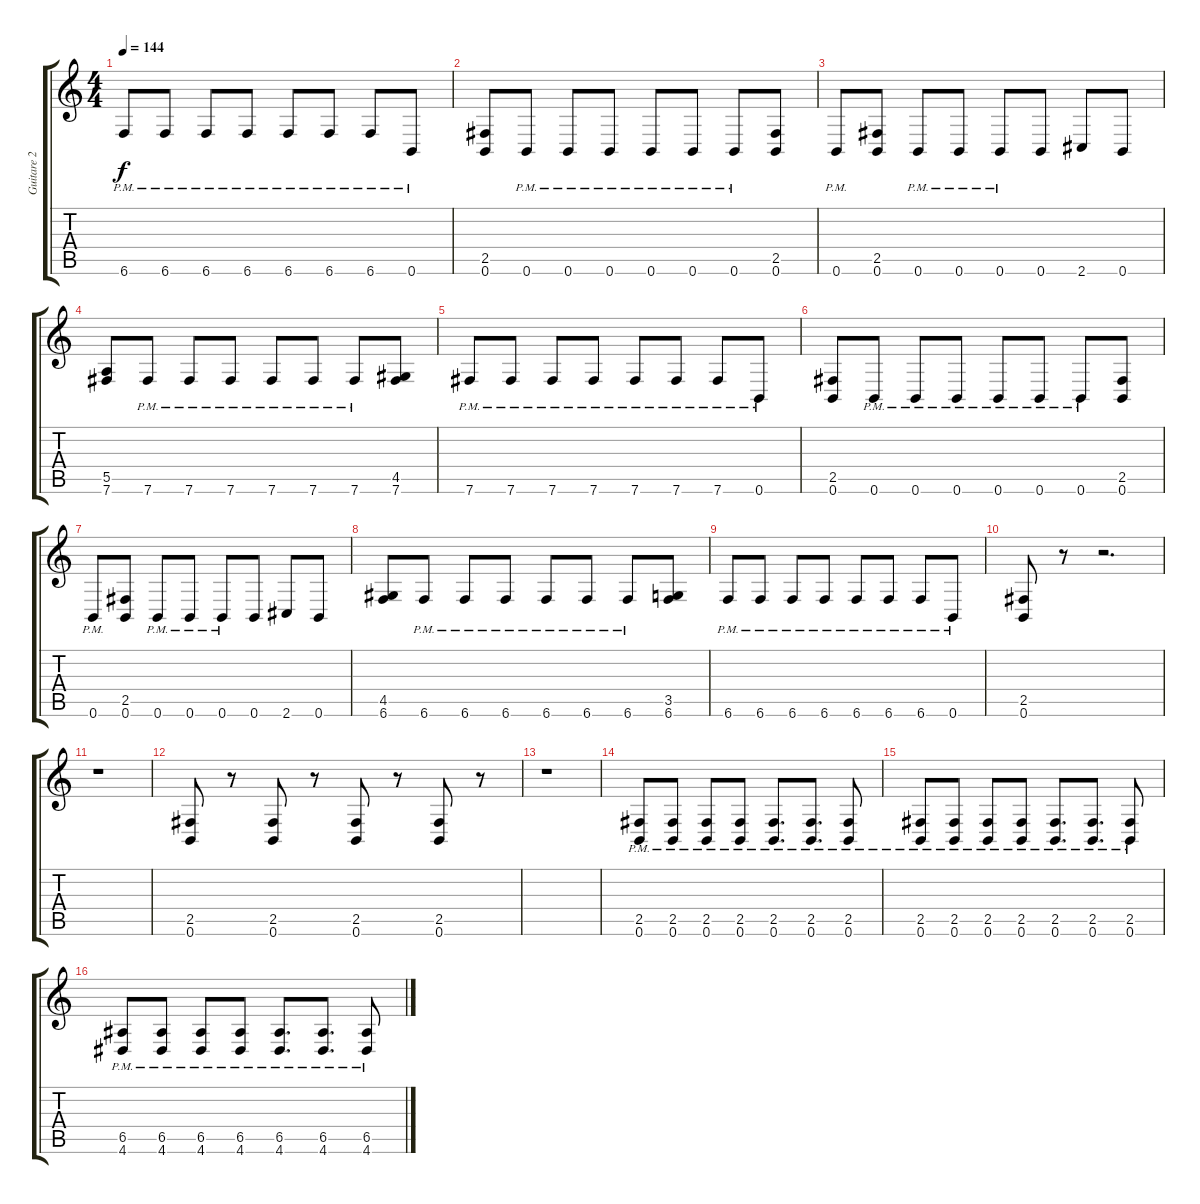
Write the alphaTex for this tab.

\track ("Guitare 2" "Guitare 2") {instrument distortionguitar}
\staff {score tabs}
\tuning (B3 Gb3 D3 A2 E2 B1) {hide}
\ts (4 4)
\tempo 144
\clef g2
\ks c
6.6{pm}.8{dy f} 6.6{pm}.8 6.6{pm}.8 6.6{pm}.8 6.6{pm}.8 6.6{pm}.8 6.6{pm}.8 0.6{pm}.8 |
(2.5 0.6).8 0.6{pm}.8 0.6{pm}.8 0.6{pm}.8 0.6{pm}.8 0.6{pm}.8 0.6{pm}.8 (2.5 0.6).8 |
0.6{pm}.8 (2.5 0.6).8 0.6{pm}.8 0.6{pm}.8 0.6{pm}.8 0.6.8 2.6.8 0.6.8 |
(5.5 7.6).8 7.6{pm}.8 7.6{pm}.8 7.6{pm}.8 7.6{pm}.8 7.6{pm}.8 7.6{pm}.8 (4.5 7.6).8 |
7.6{pm}.8 7.6{pm}.8 7.6{pm}.8 7.6{pm}.8 7.6{pm}.8 7.6{pm}.8 7.6{pm}.8 0.6{pm}.8 |
(2.5 0.6).8 0.6{pm}.8 0.6{pm}.8 0.6{pm}.8 0.6{pm}.8 0.6{pm}.8 0.6{pm}.8 (2.5 0.6).8 |
0.6{pm}.8 (2.5 0.6).8 0.6{pm}.8 0.6{pm}.8 0.6{pm}.8 0.6.8 2.6.8 0.6.8 |
(4.5 6.6).8 6.6{pm}.8 6.6{pm}.8 6.6{pm}.8 6.6{pm}.8 6.6{pm}.8 6.6{pm}.8 (3.5 6.6).8 |
6.6{pm}.8 6.6{pm}.8 6.6{pm}.8 6.6{pm}.8 6.6{pm}.8 6.6{pm}.8 6.6{pm}.8 0.6{pm}.8 |
(2.5 0.6).8 r.8 r.2{d} |
r.1 |
(2.5 0.6).8 r.8 (2.5 0.6).8 r.8 (2.5 0.6).8 r.8 (2.5 0.6).8 r.8 |
r.1 |
(2.5{pm} 0.6{pm}).8 (2.5{pm} 0.6{pm}).8 (2.5{pm} 0.6{pm}).8 (2.5{pm} 0.6{pm}).8 (2.5{pm} 0.6{pm}).8{d} (2.5{pm} 0.6{pm}).8{d} (2.5{pm} 0.6{pm}).8 |
(2.5{pm} 0.6{pm}).8 (2.5{pm} 0.6{pm}).8 (2.5{pm} 0.6{pm}).8 (2.5{pm} 0.6{pm}).8 (2.5{pm} 0.6{pm}).8{d} (2.5{pm} 0.6{pm}).8{d} (2.5{pm} 0.6{pm}).8 |
(6.5{pm} 4.6{pm}).8 (6.5{pm} 4.6{pm}).8 (6.5{pm} 4.6{pm}).8 (6.5{pm} 4.6{pm}).8 (6.5{pm} 4.6{pm}).8{d} (6.5{pm} 4.6{pm}).8{d} (6.5{pm} 4.6{pm}).8
